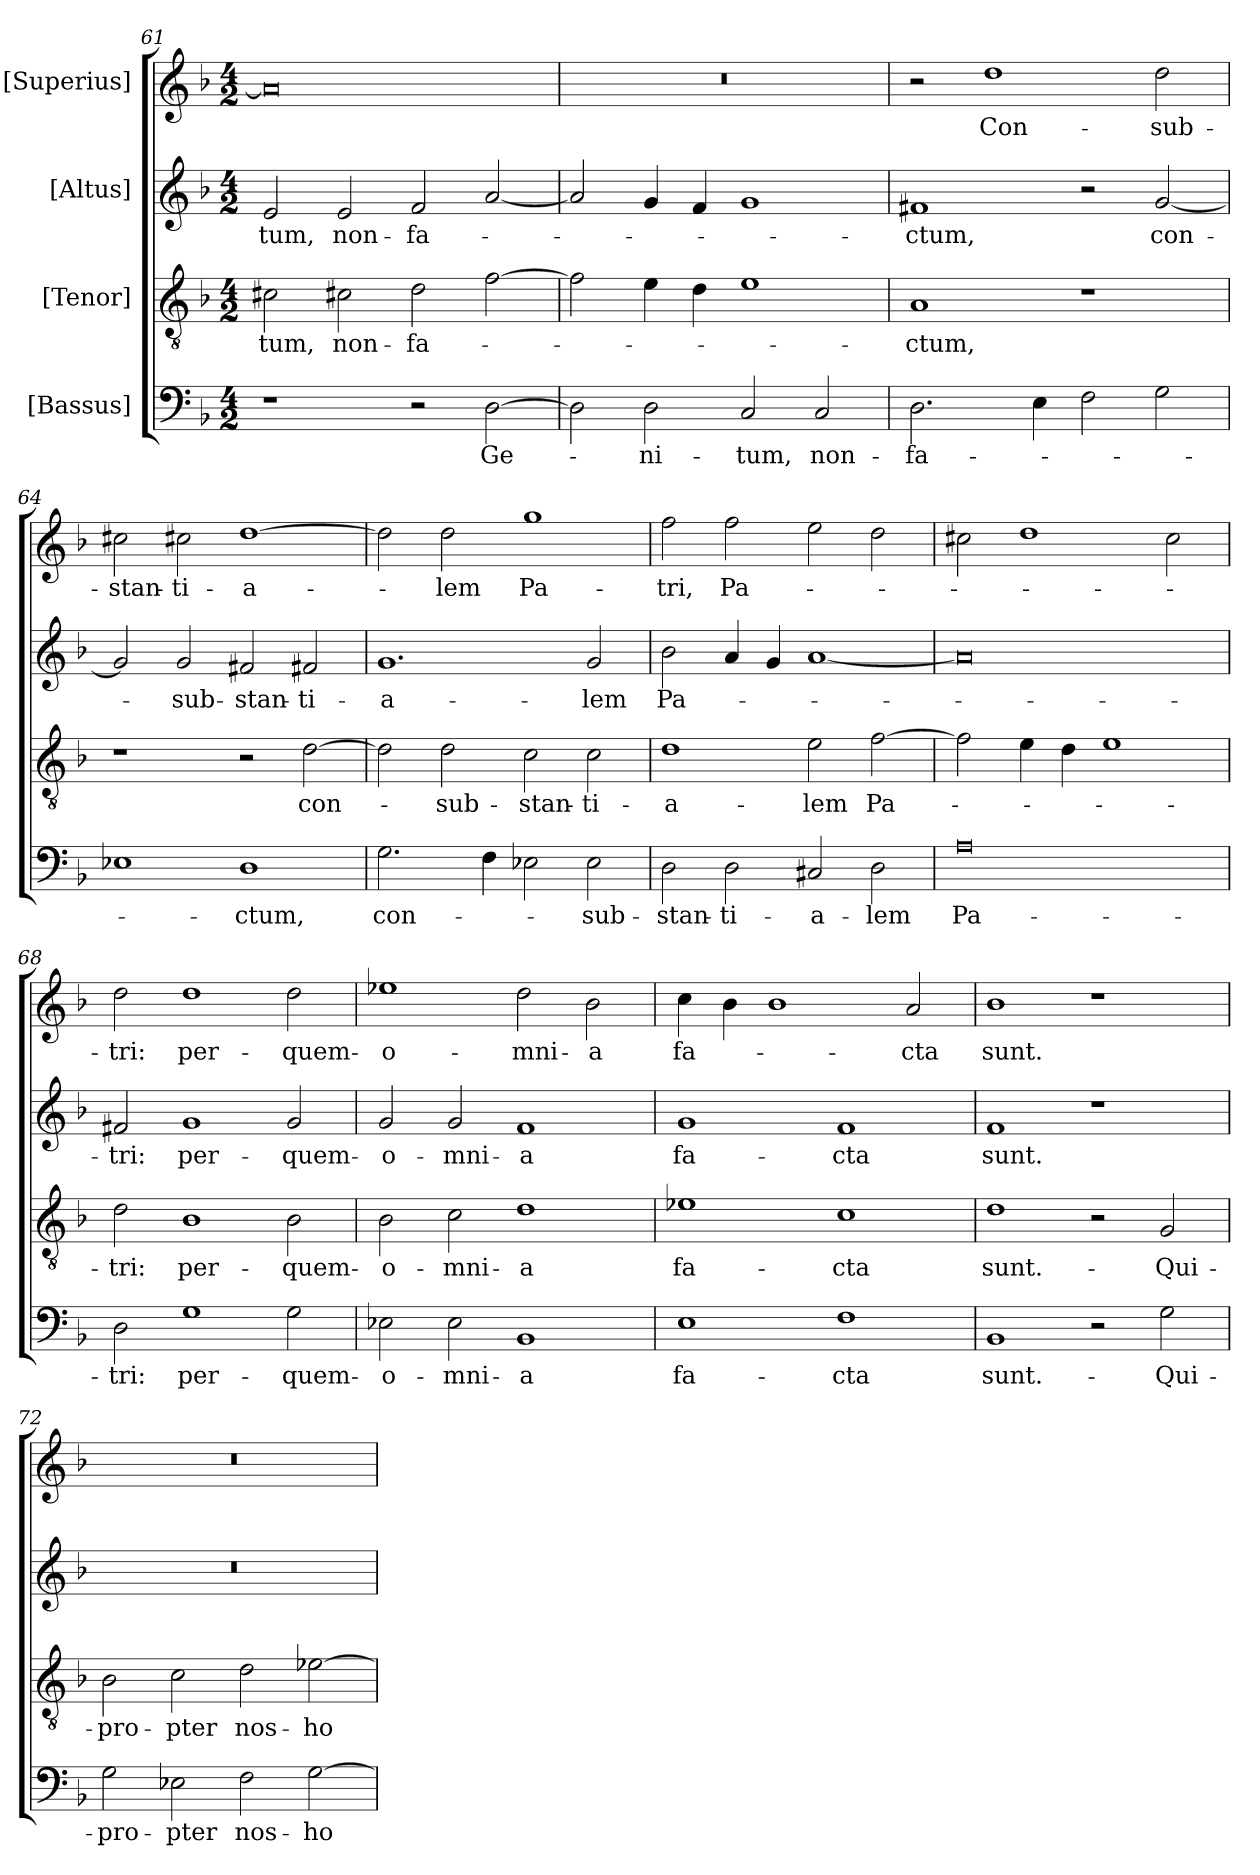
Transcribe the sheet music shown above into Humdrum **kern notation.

**kern	**text	**kern	**text	**kern	**text	**kern	**text
*part4	*part4	*part3	*part3	*part2	*part2	*part1	*part1
*staff4	*staff4	*staff3	*staff3	*staff2	*staff2	*staff1	*staff1
*I"[Bassus]	*	*I"[Tenor]	*	*I"[Altus]	*	*I"[Superius]	*
*clefF4	*	*clefGv2	*	*clefG2	*	*clefG2	*
*k[b-]	*	*k[b-]	*	*k[b-]	*	*k[b-]	*
*M4/2	*	*M4/2	*	*M4/2	*	*M4/2	*
=61	=61	=61	=61	=61	=61	=61	=61
1r	.	2c#X\	-tum,	2e/	-tum,	0a/]	.
.	.	2c#X\	non-	2e/	non-	.	.
2r	.	2d\	fa-	2f/	fa-	.	.
[2D\	Ge-	[2f\	.	[2a/	.	.	.
=62	=62	=62	=62	=62	=62	=62	=62
2D\]	.	2f\]	.	2a/]	.	0r	.
2D\	-ni-	4e\	.	4g/	.	.	.
.	.	4d\	.	4f/	.	.	.
2C/	-tum,	1e\	.	1g/	.	.	.
2C/	non-	.	.	.	.	.	.
=63	=63	=63	=63	=63	=63	=63	=63
2.D\	fa-	1A/	-ctum,	1f#X/	-ctum,	2r	.
.	.	.	.	.	.	1dd\	Con-
4E\	.	.	.	.	.	.	.
2F\	.	1r	.	2r	.	.	.
2G\	.	.	.	[2g/	con-	2dd\	-sub-
=64	=64	=64	=64	=64	=64	=64	=64
1E-X\	.	1r	.	2g/]	.	2cc#X\	-stan-
.	.	.	.	2g/	-sub-	2cc#X\	-ti-
1D\	-ctum,	2r	.	2f#X/	-stan-	[1dd\	-a-
.	.	[2d\	con-	2f#X/	-ti-	.	.
=65	=65	=65	=65	=65	=65	=65	=65
2.G\	con-	2d\]	.	1.g/	-a-	2dd\]	.
.	.	2d\	-sub-	.	.	2dd\	-lem
4F\	.	.	.	.	.	.	.
2E-X\	.	2c\	-stan-	.	.	1gg\	Pa-
2E-\	-sub-	2c\	-ti-	2g/	-lem	.	.
=66	=66	=66	=66	=66	=66	=66	=66
2D\	-stan-	1d\	-a-	2b-\	Pa-	2ff\	-tri,
2D\	-ti-	.	.	4a/	.	2ff\	Pa-
.	.	.	.	4g/	.	.	.
2C#X/	-a-	2e\	-lem	[1a/	.	2ee\	.
2D\	-lem	[2f\	Pa-	.	.	2dd\	.
=67	=67	=67	=67	=67	=67	=67	=67
0A\	Pa-	2f\]	.	0a/]	.	2cc#X\	.
.	.	4e\	.	.	.	1dd\	.
.	.	4d\	.	.	.	.	.
.	.	1e\	.	.	.	.	.
.	.	.	.	.	.	2cc#\	.
=68	=68	=68	=68	=68	=68	=68	=68
2D\	-tri:	2d\	-tri:	2f#X/	-tri:	2dd\	-tri:
1G\	per-	1B-\	per-	1g/	per-	1dd\	per-
2G\	quem-	2B-\	quem-	2g/	quem-	2dd\	quem-
=69	=69	=69	=69	=69	=69	=69	=69
2E-X\	o-	2B-\	o-	2g/	o-	1ee-X\	o-
2E-\	-mni-	2c\	-mni-	2g/	-mni-	.	.
1BB-/	-a	1d\	-a	1f/	-a	2dd\	-mni-
.	.	.	.	.	.	2b-\	-a
=70	=70	=70	=70	=70	=70	=70	=70
1E\	fa-	1e-X\	fa-	1g/	fa-	4cc\	fa-
.	.	.	.	.	.	4b-\	.
.	.	.	.	.	.	1b-\	.
1F\	-cta	1c\	-cta	1f/	-cta	.	.
.	.	.	.	.	.	2a/	-cta
=71	=71	=71	=71	=71	=71	=71	=71
1BB-/	sunt.-	1d\	sunt.-	1f/	sunt.-	1b-\	sunt.-
2r	.	2r	.	1r	.	1r	.
2G\	Qui-	2G/	Qui-	.	.	.	.
=72	=72	=72	=72	=72	=72	=72	=72
2G\	pro-	2B-\	pro-	0r	.	0r	.
2E-X\	-pter	2c\	-pter	.	.	.	.
2F\	nos-	2d\	nos-	.	.	.	.
[2G\	ho-	[2e-X\	ho-	.	.	.	.
=	=	=	=	=	=	=	=
*-	*-	*-	*-	*-	*-	*-	*-
